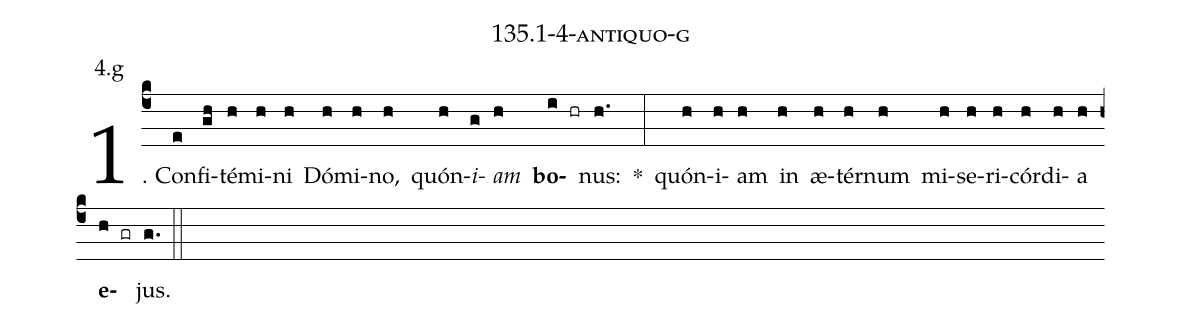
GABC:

name: 135.1-4-antiquo-g;
annotation: 4.g;
%%
(c4)1. Con(e)fi(gh)té(h)mi(h)ni(h) Dó(h)mi(h)no,(h) quón(h)<i>i</i>(g)<i>am</i>(h) <b>bo</b>(i hr)nus:(h.) *(:) quón(h)i(h)am(h) in(h) æ(h)tér(h)num(h) mi(h)se(h)ri(h)cór(h)di(h)a(h) <b>e</b>(h gr)jus.(g.) (::)
